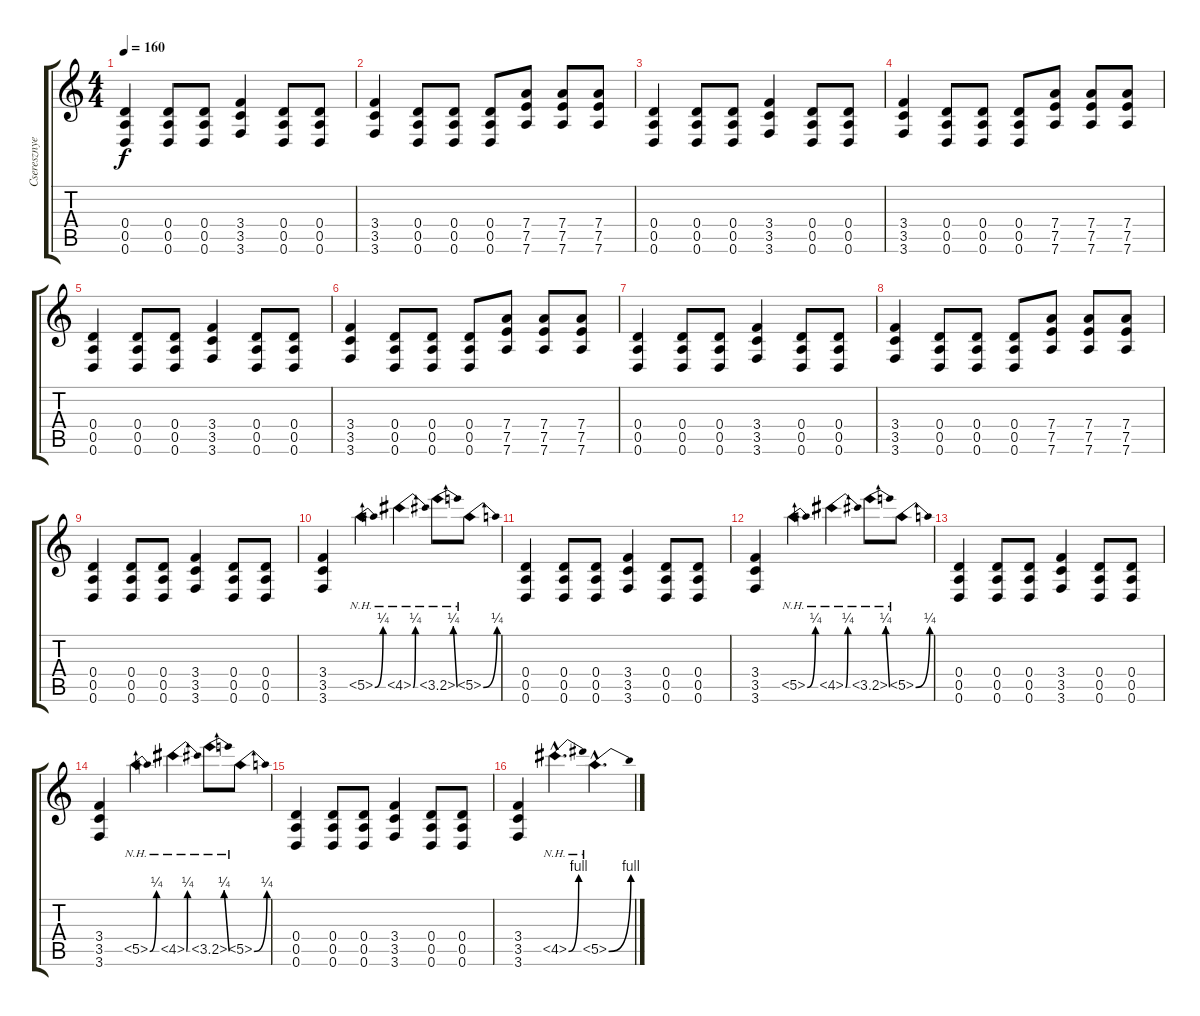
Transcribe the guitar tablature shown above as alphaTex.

\track ("Cseresznye - Gitár - Ritmus" "Cseresznye") {instrument overdrivenguitar}
\staff {score tabs}
\tuning (E4 B3 G3 D3 A2 D2) {hide}
\ts (4 4)
\tempo 160
\clef g2
\ks c
(0.4 0.5 0.6).4{dy f} (0.4 0.5 0.6).8 (0.4 0.5 0.6).8 (3.4 3.5 3.6).4 (0.4 0.5 0.6).8 (0.4 0.5 0.6).8 |
(3.4 3.5 3.6).4 (0.4 0.5 0.6).8 (0.4 0.5 0.6).8 (0.4 0.5 0.6).8 (7.4 7.5 7.6).8 (7.4 7.5 7.6).8 (7.4 7.5 7.6).8 |
(0.4 0.5 0.6).4 (0.4 0.5 0.6).8 (0.4 0.5 0.6).8 (3.4 3.5 3.6).4 (0.4 0.5 0.6).8 (0.4 0.5 0.6).8 |
(3.4 3.5 3.6).4 (0.4 0.5 0.6).8 (0.4 0.5 0.6).8 (0.4 0.5 0.6).8 (7.4 7.5 7.6).8 (7.4 7.5 7.6).8 (7.4 7.5 7.6).8 |
(0.4 0.5 0.6).4 (0.4 0.5 0.6).8 (0.4 0.5 0.6).8 (3.4 3.5 3.6).4 (0.4 0.5 0.6).8 (0.4 0.5 0.6).8 |
(3.4 3.5 3.6).4 (0.4 0.5 0.6).8 (0.4 0.5 0.6).8 (0.4 0.5 0.6).8 (7.4 7.5 7.6).8 (7.4 7.5 7.6).8 (7.4 7.5 7.6).8 |
(0.4 0.5 0.6).4 (0.4 0.5 0.6).8 (0.4 0.5 0.6).8 (3.4 3.5 3.6).4 (0.4 0.5 0.6).8 (0.4 0.5 0.6).8 |
(3.4 3.5 3.6).4 (0.4 0.5 0.6).8 (0.4 0.5 0.6).8 (0.4 0.5 0.6).8 (7.4 7.5 7.6).8 (7.4 7.5 7.6).8 (7.4 7.5 7.6).8 |
(0.4 0.5 0.6).4 (0.4 0.5 0.6).8 (0.4 0.5 0.6).8 (3.4 3.5 3.6).4 (0.4 0.5 0.6).8 (0.4 0.5 0.6).8 |
(3.4 3.5 3.6).4 5.5{be (bend 0 0 60 1) nh}.4 4.5{be (bend 0 0 60 1) nh}.4 3.5{be (bend 0 0 60 1) nh}.8 5.5{be (bend 0 0 60 1) nh}.8 |
(0.4 0.5 0.6).4 (0.4 0.5 0.6).8 (0.4 0.5 0.6).8 (3.4 3.5 3.6).4 (0.4 0.5 0.6).8 (0.4 0.5 0.6).8 |
(3.4 3.5 3.6).4 5.5{be (bend 0 0 60 1) nh}.4 4.5{be (bend 0 0 60 1) nh}.4 3.5{be (bend 0 0 60 1) nh}.8 5.5{be (bend 0 0 60 1) nh}.8 |
(0.4 0.5 0.6).4 (0.4 0.5 0.6).8 (0.4 0.5 0.6).8 (3.4 3.5 3.6).4 (0.4 0.5 0.6).8 (0.4 0.5 0.6).8 |
(3.4 3.5 3.6).4 5.5{be (bend 0 0 60 1) nh}.4 4.5{be (bend 0 0 60 1) nh}.4 3.5{be (bend 0 0 60 1) nh}.8 5.5{be (bend 0 0 60 1) nh}.8 |
(0.4 0.5 0.6).4 (0.4 0.5 0.6).8 (0.4 0.5 0.6).8 (3.4 3.5 3.6).4 (0.4 0.5 0.6).8 (0.4 0.5 0.6).8 |
(3.4 3.5 3.6).4 4.5{be (bend 0 0 60 4) nh hac}.4{d} 5.5{be (bend 0 0 60 4) nh hac}.4{d}
